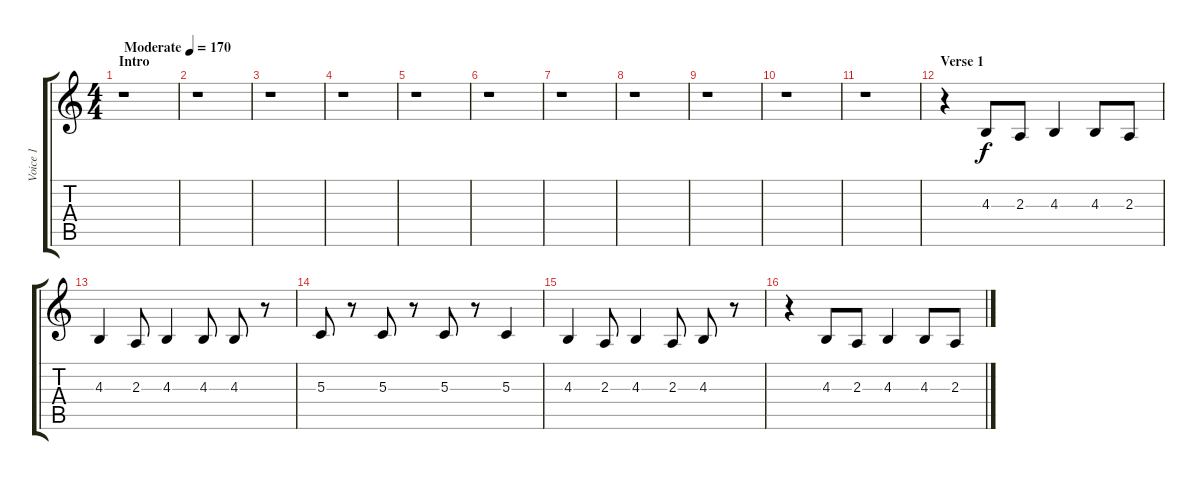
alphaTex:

\track ("Voice 1" "Voice 1") {instrument tenorsax}
\staff {score tabs}
\tuning (E4 B3 G3 D3 A2 E2) {hide}
\ts (4 4)
\section ("" "Intro")
\tempo (170 "Moderate")
\clef g2
\ks c
r.1{dy f instrument tenorsax} |
r.1 |
r.1 |
r.1 |
r.1 |
r.1 |
r.1 |
r.1 |
r.1 |
r.1 |
r.1 |
\section ("" "Verse 1")
r.4 4.3.8 2.3.8 4.3.4 4.3.8 2.3.8 |
4.3.4 2.3.8 4.3.4 4.3.8 4.3.8 r.8 |
5.3.8 r.8 5.3.8 r.8 5.3.8 r.8 5.3.4 |
4.3.4 2.3.8 4.3.4 2.3.8 4.3.8 r.8 |
r.4 4.3.8 2.3.8 4.3.4 4.3.8 2.3.8
